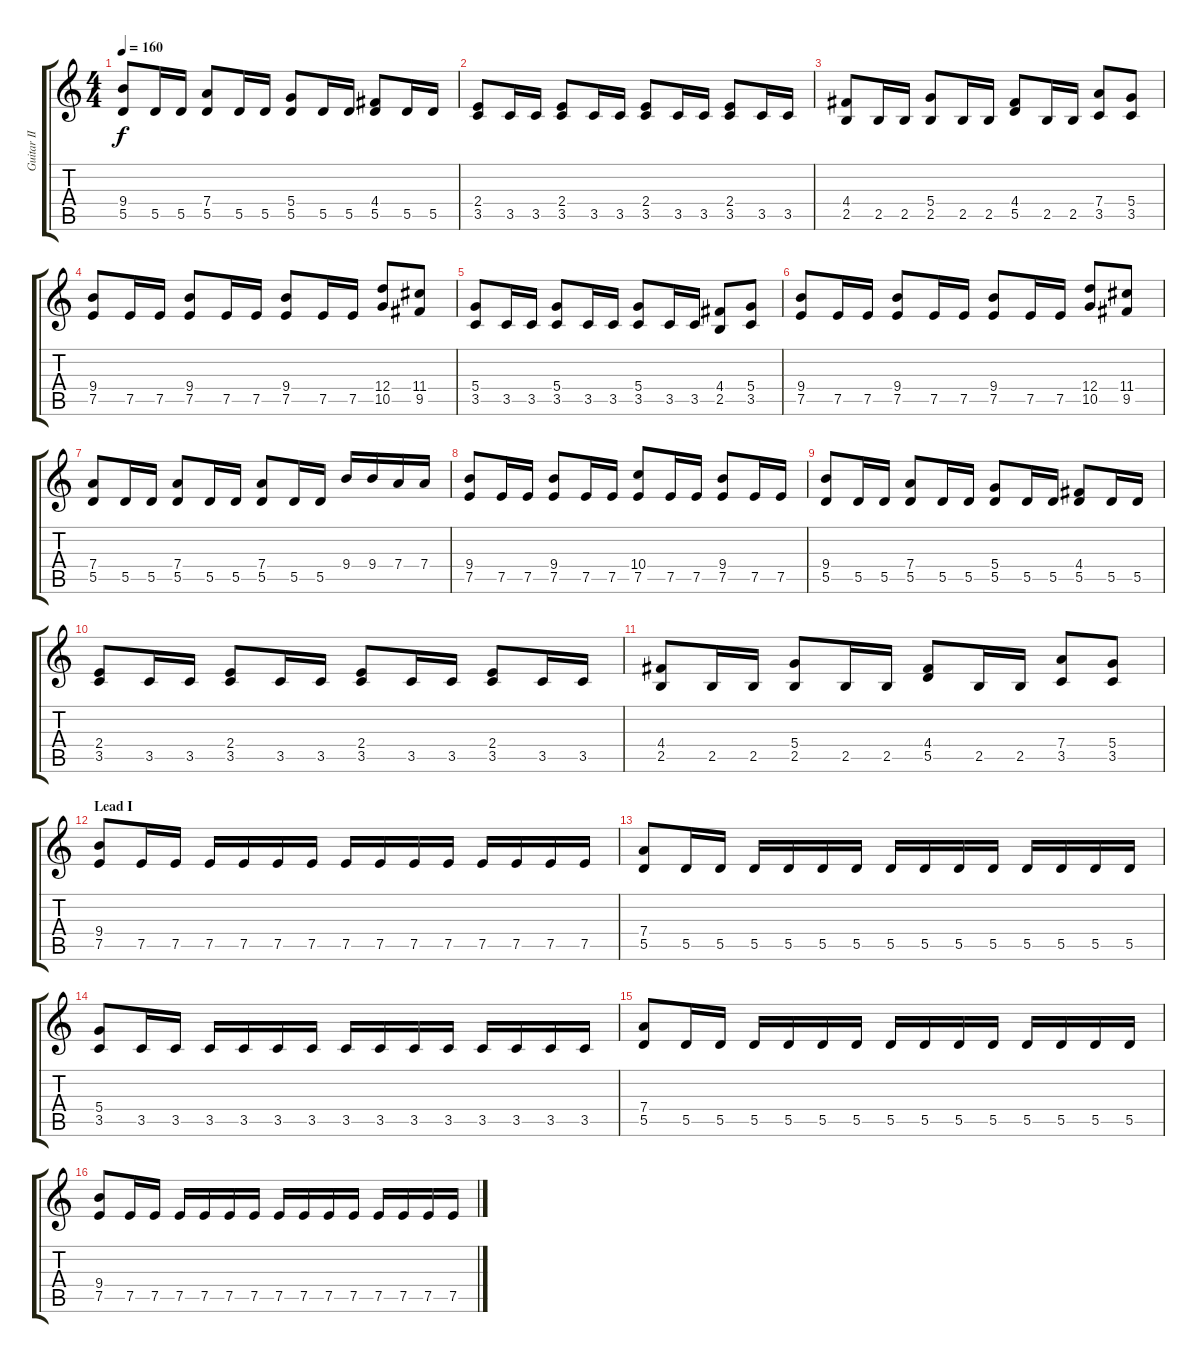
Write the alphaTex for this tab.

\track ("Guitar II" "Guitar II") {instrument distortionguitar}
\staff {score tabs}
\tuning (E4 B3 G3 D3 A2 E2) {hide}
\ts (4 4)
\tempo 160
\clef g2
\ks c
(9.4 5.5).8{dy f} 5.5.16 5.5.16 (7.4 5.5).8 5.5.16 5.5.16 (5.4 5.5).8 5.5.16 5.5.16 (4.4 5.5).8 5.5.16 5.5.16 |
(2.4 3.5).8 3.5.16 3.5.16 (2.4 3.5).8 3.5.16 3.5.16 (2.4 3.5).8 3.5.16 3.5.16 (2.4 3.5).8 3.5.16 3.5.16 |
(4.4 2.5).8 2.5.16 2.5.16 (5.4 2.5).8 2.5.16 2.5.16 (4.4 5.5).8 2.5.16 2.5.16 (7.4 3.5).8 (5.4 3.5).8 |
(9.4 7.5).8 7.5.16 7.5.16 (9.4 7.5).8 7.5.16 7.5.16 (9.4 7.5).8 7.5.16 7.5.16 (12.4 10.5).8 (11.4 9.5).8 |
(5.4 3.5).8 3.5.16 3.5.16 (5.4 3.5).8 3.5.16 3.5.16 (5.4 3.5).8 3.5.16 3.5.16 (4.4 2.5).8 (5.4 3.5).8 |
(9.4 7.5).8 7.5.16 7.5.16 (9.4 7.5).8 7.5.16 7.5.16 (9.4 7.5).8 7.5.16 7.5.16 (12.4 10.5).8 (11.4 9.5).8 |
(7.4 5.5).8 5.5.16 5.5.16 (7.4 5.5).8 5.5.16 5.5.16 (7.4 5.5).8 5.5.16 5.5.16 9.4.16 9.4.16 7.4.16 7.4.16 |
(9.4 7.5).8 7.5.16 7.5.16 (9.4 7.5).8 7.5.16 7.5.16 (10.4 7.5).8 7.5.16 7.5.16 (9.4 7.5).8 7.5.16 7.5.16 |
(9.4 5.5).8 5.5.16 5.5.16 (7.4 5.5).8 5.5.16 5.5.16 (5.4 5.5).8 5.5.16 5.5.16 (4.4 5.5).8 5.5.16 5.5.16 |
(2.4 3.5).8 3.5.16 3.5.16 (2.4 3.5).8 3.5.16 3.5.16 (2.4 3.5).8 3.5.16 3.5.16 (2.4 3.5).8 3.5.16 3.5.16 |
(4.4 2.5).8 2.5.16 2.5.16 (5.4 2.5).8 2.5.16 2.5.16 (4.4 5.5).8 2.5.16 2.5.16 (7.4 3.5).8 (5.4 3.5).8 |
\section ("" "Lead I")
(9.4 7.5).8 7.5.16 7.5.16 7.5.16 7.5.16 7.5.16 7.5.16 7.5.16 7.5.16 7.5.16 7.5.16 7.5.16 7.5.16 7.5.16 7.5.16 |
(7.4 5.5).8 5.5.16 5.5.16 5.5.16 5.5.16 5.5.16 5.5.16 5.5.16 5.5.16 5.5.16 5.5.16 5.5.16 5.5.16 5.5.16 5.5.16 |
(5.4 3.5).8 3.5.16 3.5.16 3.5.16 3.5.16 3.5.16 3.5.16 3.5.16 3.5.16 3.5.16 3.5.16 3.5.16 3.5.16 3.5.16 3.5.16 |
(7.4 5.5).8 5.5.16 5.5.16 5.5.16 5.5.16 5.5.16 5.5.16 5.5.16 5.5.16 5.5.16 5.5.16 5.5.16 5.5.16 5.5.16 5.5.16 |
(9.4 7.5).8 7.5.16 7.5.16 7.5.16 7.5.16 7.5.16 7.5.16 7.5.16 7.5.16 7.5.16 7.5.16 7.5.16 7.5.16 7.5.16 7.5.16
